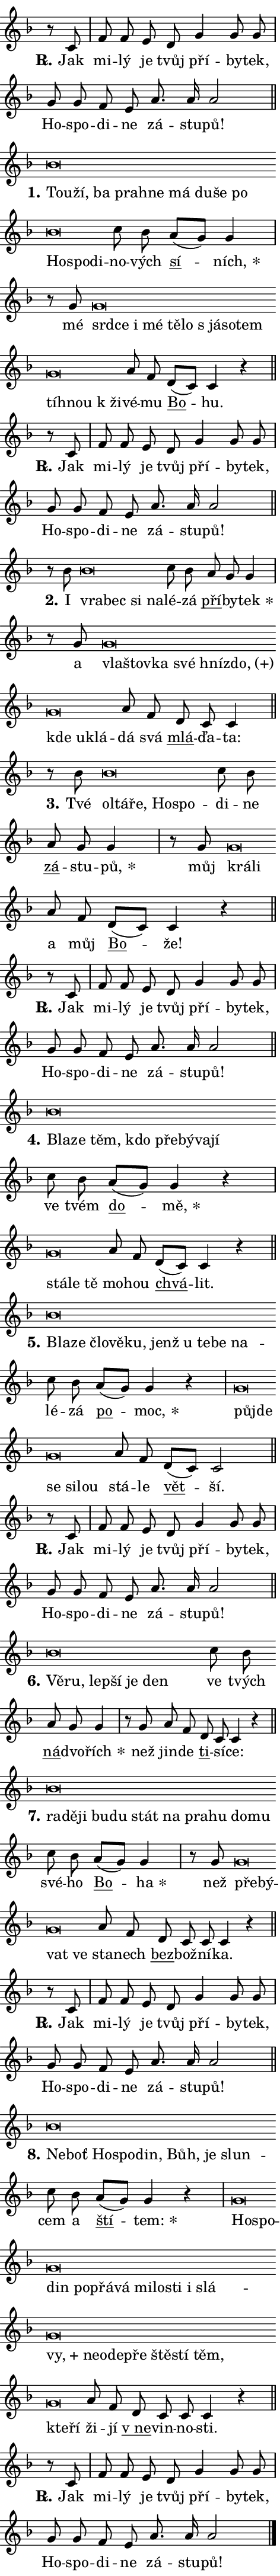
\version "2.24.0"
\header { tagline = "" }
\paper {
  indent = 0\cm
  top-margin = 0\cm
  right-margin = 0.13\cm % to fit lyric hyphens
  bottom-margin = 0\cm
  left-margin = 0\cm
  paper-width = 8\cm
  page-breaking = #ly:one-page-breaking
  system-system-spacing.basic-distance = #11
  score-system-spacing.basic-distance = #11
  ragged-last = ##f
}


%% Author: Thomas Morley
%% https://lists.gnu.org/archive/html/lilypond-user/2020-05/msg00002.html
#(define (line-position grob)
"Returns position of @var[grob} in current system:
   @code{'start}, if at first time-step
   @code{'end}, if at last time-step
   @code{'middle} otherwise
"
  (let* ((col (ly:item-get-column grob))
         (ln (ly:grob-object col 'left-neighbor))
         (rn (ly:grob-object col 'right-neighbor))
         (col-to-check-left (if (ly:grob? ln) ln col))
         (col-to-check-right (if (ly:grob? rn) rn col))
         (break-dir-left
           (and
             (ly:grob-property col-to-check-left 'non-musical #f)
             (ly:item-break-dir col-to-check-left)))
         (break-dir-right
           (and
             (ly:grob-property col-to-check-right 'non-musical #f)
             (ly:item-break-dir col-to-check-right))))
        (cond ((eqv? 1 break-dir-left) 'start)
              ((eqv? -1 break-dir-right) 'end)
              (else 'middle))))

#(define (tranparent-at-line-position vctor)
  (lambda (grob)
  "Relying on @code{line-position} select the relevant enry from @var{vctor}.
Used to determine transparency,"
    (case (line-position grob)
      ((end) (not (vector-ref vctor 0)))
      ((middle) (not (vector-ref vctor 1)))
      ((start) (not (vector-ref vctor 2))))))

noteHeadBreakVisibility =
#(define-music-function (break-visibility)(vector?)
"Makes @code{NoteHead}s transparent relying on @var{break-visibility}"
#{
  \override NoteHead.transparent =
    #(tranparent-at-line-position break-visibility)
#})

#(define delete-ledgers-for-transparent-note-heads
  (lambda (grob)
    "Reads whether a @code{NoteHead} is transparent.
If so this @code{NoteHead} is removed from @code{'note-heads} from
@var{grob}, which is supposed to be @code{LedgerLineSpanner}.
As a result ledgers are not printed for this @code{NoteHead}"
    (let* ((nhds-array (ly:grob-object grob 'note-heads))
           (nhds-list
             (if (ly:grob-array? nhds-array)
                 (ly:grob-array->list nhds-array)
                 '()))
           ;; Relies on the transparent-property being done before
           ;; Staff.LedgerLineSpanner.after-line-breaking is executed.
           ;; This is fragile ...
           (to-keep
             (remove
               (lambda (nhd)
                 (ly:grob-property nhd 'transparent #f))
               nhds-list)))
      ;; TODO find a better method to iterate over grob-arrays, similiar
      ;; to filter/remove etc for lists
      ;; For now rebuilt from scratch
      (set! (ly:grob-object grob 'note-heads)  '())
      (for-each
        (lambda (nhd)
          (ly:pointer-group-interface::add-grob grob 'note-heads nhd))
        to-keep))))

squashNotes = {
  \override NoteHead.X-extent = #'(-0.2 . 0.2)
  \override NoteHead.Y-extent = #'(-0.75 . 0)
  \override NoteHead.stencil =
    #(lambda (grob)
       (let ((pos (ly:grob-property grob 'staff-position)))
         (begin
           (if (< pos -7) (display "ERROR: Lower brevis then expected\n") (display ""))
           (if (<= pos -6) ly:text-interface::print ly:note-head::print))))
}
unSquashNotes = {
  \revert NoteHead.X-extent
  \revert NoteHead.Y-extent
  \revert NoteHead.stencil
}

hideNotes = \noteHeadBreakVisibility #begin-of-line-visible
unHideNotes = \noteHeadBreakVisibility #all-visible

% work-around for resetting accidentals
% https://lilypond.org/doc/v2.23/Documentation/notation/displaying-rhythms#unmetered-music
cadenzaMeasure = {
  \cadenzaOff
  \partial 1024 s1024
  \cadenzaOn
}

#(define-markup-command (accent layout props text) (markup?)
  "Underline accented syllable"
  (interpret-markup layout props
    #{\markup \override #'(offset . 4.3) \underline { #text }#}))

responsum = \markup \concat {
  "R" \hspace #-1.05 \path #0.1 #'((moveto 0 0.07) (lineto 0.9 0.8)) \hspace #0.05 "."
}

spaceSize = #0.6828661417322834 % exact space size for TeX Gyre Schola

\layout {
  \context {
    \Staff
    \remove "Time_signature_engraver"
    \override LedgerLineSpanner.after-line-breaking = #delete-ledgers-for-transparent-note-heads
  }
  \context {
    \Lyrics {
      \override LyricSpace.minimum-distance = \spaceSize
      \override LyricText.font-name = #"TeX Gyre Schola"
      \override LyricText.font-size = 1
      \override StanzaNumber.font-name = #"TeX Gyre Schola Bold"
      \override StanzaNumber.font-size = 1
    }
  }
  \context {
    \Score 
    \override NoteHead.text =
      #(lambda (grob) 
        (let ((pos (ly:grob-property grob 'staff-position)))
          #{\markup {
            \combine
              \halign #-0.55 \raise #(if (= pos -6) 0 0.5) \override #'(thickness . 2) \draw-line #'(3.2 . 0)
              \musicglyph "noteheads.sM1"
          }#}))
  }
}

% magnetic-lyrics.ily
%
%   written by
%     Jean Abou Samra <jean@abou-samra.fr>
%     Werner Lemberg <wl@gnu.org>
%
%   adapted by
%     Jiri Hon <jiri.hon@gmail.com>
%
% Version 2022-Apr-15

% https://www.mail-archive.com/lilypond-user@gnu.org/msg149350.html

#(define (Left_hyphen_pointer_engraver context)
   "Collect syllable-hyphen-syllable occurrences in lyrics and store
them in properties.  This engraver only looks to the left.  For
example, if the lyrics input is @code{foo -- bar}, it does the
following.

@itemize @bullet
@item
Set the @code{text} property of the @code{LyricHyphen} grob between
@q{foo} and @q{bar} to @code{foo}.

@item
Set the @code{left-hyphen} property of the @code{LyricText} grob with
text @q{foo} to the @code{LyricHyphen} grob between @q{foo} and
@q{bar}.
@end itemize

Use this auxiliary engraver in combination with the
@code{lyric-@/text::@/apply-@/magnetic-@/offset!} hook."
   (let ((hyphen #f)
         (text #f))
     (make-engraver
      (acknowledgers
       ((lyric-syllable-interface engraver grob source-engraver)
        (set! text grob)))
      (end-acknowledgers
       ((lyric-hyphen-interface engraver grob source-engraver)
        ;(when (not (grob::has-interface grob 'lyric-space-interface))
          (set! hyphen grob)));)
      ((stop-translation-timestep engraver)
       (when (and text hyphen)
         (ly:grob-set-object! text 'left-hyphen hyphen))
       (set! text #f)
       (set! hyphen #f)))))

#(define (lyric-text::apply-magnetic-offset! grob)
   "If the space between two syllables is less than the value in
property @code{LyricText@/.details@/.squash-threshold}, move the right
syllable to the left so that it gets concatenated with the left
syllable.

Use this function as a hook for
@code{LyricText@/.after-@/line-@/breaking} if the
@code{Left_@/hyphen_@/pointer_@/engraver} is active."
   (let ((hyphen (ly:grob-object grob 'left-hyphen #f)))
     (when hyphen
       (let ((left-text (ly:spanner-bound hyphen LEFT)))
         (when (grob::has-interface left-text 'lyric-syllable-interface)
           (let* ((common (ly:grob-common-refpoint grob left-text X))
                  (this-x-ext (ly:grob-extent grob common X))
                  (left-x-ext
                   (begin
                     ;; Trigger magnetism for left-text.
                     (ly:grob-property left-text 'after-line-breaking)
                     (ly:grob-extent left-text common X)))
                  ;; `delta` is the gap width between two syllables.
                  (delta (- (interval-start this-x-ext)
                            (interval-end left-x-ext)))
                  (details (ly:grob-property grob 'details))
                  (threshold (assoc-get 'squash-threshold details 0.2)))
             (when (< delta threshold)
               (let* (;; We have to manipulate the input text so that
                      ;; ligatures crossing syllable boundaries are not
                      ;; disabled.  For languages based on the Latin
                      ;; script this is essentially a beautification.
                      ;; However, for non-Western scripts it can be a
                      ;; necessity.
                      (lt (ly:grob-property left-text 'text))
                      (rt (ly:grob-property grob 'text))
                      (is-space (grob::has-interface hyphen 'lyric-space-interface))
                      (space (if is-space " " ""))
                      (extra-delta (if is-space spaceSize 0))
                      ;; Append new syllable.
                      (ltrt-space (if (and (string? lt) (string? rt))
                                (string-append lt space rt)
                                (make-concat-markup (list lt space rt))))
                      ;; Right-align `ltrt` to the right side.
                      (ltrt-space-markup (grob-interpret-markup
                               grob
                               (make-translate-markup
                                (cons (interval-length this-x-ext) 0)
                                (make-right-align-markup ltrt-space)))))
                 (begin
                   ;; Don't print `left-text`.
                   (ly:grob-set-property! left-text 'stencil #f)
                   ;; Set text and stencil (which holds all collected
                   ;; syllables so far) and shift it to the left.
                   (ly:grob-set-property! grob 'text ltrt-space)
                   (ly:grob-set-property! grob 'stencil ltrt-space-markup)
                   (ly:grob-translate-axis! grob (- (- delta extra-delta)) X))))))))))


#(define (lyric-hyphen::displace-bounds-first grob)
   ;; Make very sure this callback isn't triggered too early.
   (let ((left (ly:spanner-bound grob LEFT))
         (right (ly:spanner-bound grob RIGHT)))
     (ly:grob-property left 'after-line-breaking)
     (ly:grob-property right 'after-line-breaking)
     (ly:lyric-hyphen::print grob)))

squashThreshold = #0.4

\layout {
  \context {
    \Lyrics
    \consists #Left_hyphen_pointer_engraver
    \override LyricText.after-line-breaking =
      #lyric-text::apply-magnetic-offset!
    \override LyricHyphen.stencil = #lyric-hyphen::displace-bounds-first
    \override LyricText.details.squash-threshold = \squashThreshold
    \override LyricHyphen.minimum-distance = 0
    \override LyricHyphen.minimum-length = \squashThreshold
  }
}

squashText = \override LyricText.details.squash-threshold = 9999
unSquashText = \override LyricText.details.squash-threshold = \squashThreshold

leftText = \override LyricText.self-alignment-X = #LEFT
unLeftText = \revert LyricText.self-alignment-X

starOffset = #(lambda (grob) 
                (let ((x_offset (ly:self-alignment-interface::aligned-on-x-parent grob)))
                  (if (= x_offset 0) 0 (+ x_offset 1.2))))

star = #(define-music-function (syllable)(string?)
"Append star separator at the end of a syllable"
#{
  \once \override LyricText.X-offset = #starOffset
  \lyricmode { \markup {
    #syllable
    \override #'((font-name . "TeX Gyre Schola Bold")) \hspace #0.2 \lower #0.65 \larger "*"
  } }
#})

starAccent = #(define-music-function (syllable)(string?)
"Append star separator at the end of a syllable and make accent"
#{
  \once \override LyricText.X-offset = #starOffset
  \lyricmode { \markup {
    \accent #syllable
    \override #'((font-name . "TeX Gyre Schola Bold")) \hspace #0.2 \lower #0.65 \larger "*"
  } }
#})

breath = #(define-music-function (syllable)(string?)
"Append breathing indicator at the end of a syllable"
#{
  \lyricmode { \markup { #syllable "+" } }
#})

optionalBreath = #(define-music-function (syllable)(string?)
"Append optional breathing indicator at the end of a syllable"
#{
  \lyricmode { \markup { #syllable "(+)" } }
#})


\score {
    <<
        \new Voice = "melody" { \cadenzaOn \key f \major \relative { r8 c' \cadenzaMeasure \bar "|" f f e d \bar "" g4 g8 g \cadenzaMeasure \bar "|" g g f e \bar "" a8. a16 a2 \cadenzaMeasure \bar "||" \break } }
        \new Lyrics \lyricsto "melody" { \lyricmode { \set stanza = \responsum
Jak mi -- lý je tvůj pří -- by -- tek, Ho -- spo -- di -- ne zá -- stu -- pů! } }
    >>
    \layout {}
}

\score {
    <<
        \new Voice = "melody" { \cadenzaOn \key f \major \relative { \squashNotes bes'\breve*1/16 \hideNotes \breve*1/16 \bar "" \breve*1/16 \bar "" \breve*1/16 \bar "" \breve*1/16 \bar "" \breve*1/16 \bar "" \breve*1/16 \bar "" \breve*1/16 \bar "" \breve*1/16 \bar "" \breve*1/16 \bar "" \breve*1/16 \breve*1/16 \bar "" \unHideNotes \unSquashNotes c8 bes \bar "" a[( g)] g4 \cadenzaMeasure \bar "|" r8 g8 \squashNotes g\breve*1/16 \hideNotes \breve*1/16 \bar "" \breve*1/16 \bar "" \breve*1/16 \bar "" \breve*1/16 \bar "" \breve*1/16 \bar "" \breve*1/16 \bar "" \breve*1/16 \bar "" \breve*1/16 \bar "" \breve*1/16 \bar "" \breve*1/16 \breve*1/16 \bar "" \unHideNotes \unSquashNotes a8 f \bar "" d[( c)] c4 r \cadenzaMeasure \bar "||" \break } }
        \new Lyrics \lyricsto "melody" { \lyricmode { \set stanza = "1."
\leftText Tou -- \squashText ží, ba pra -- hne má du -- še po Ho -- spo -- di -- \unLeftText \unSquashText no -- vých \markup \accent sí -- \star ních, mé \leftText srd -- \squashText ce i mé tě -- lo "s já" -- so -- tem tíh -- nou "k ži" -- \unLeftText \unSquashText vé -- mu \markup \accent Bo -- hu. } }
    >>
    \layout {}
}

\score {
    <<
        \new Voice = "melody" { \cadenzaOn \key f \major \relative { r8 c' \cadenzaMeasure \bar "|" f f e d \bar "" g4 g8 g \cadenzaMeasure \bar "|" g g f e \bar "" a8. a16 a2 \cadenzaMeasure \bar "||" \break } }
        \new Lyrics \lyricsto "melody" { \lyricmode { \set stanza = \responsum
Jak mi -- lý je tvůj pří -- by -- tek, Ho -- spo -- di -- ne zá -- stu -- pů! } }
    >>
    \layout {}
}

\score {
    <<
        \new Voice = "melody" { \cadenzaOn \key f \major \relative { r8 bes'8 \squashNotes bes\breve*1/16 \hideNotes \breve*1/16 \bar "" \breve*1/16 \breve*1/16 \bar "" \unHideNotes \unSquashNotes c8 bes \bar "" a g g4 \cadenzaMeasure \bar "|" r8 g8 \squashNotes g\breve*1/16 \hideNotes \breve*1/16 \bar "" \breve*1/16 \bar "" \breve*1/16 \bar "" \breve*1/16 \bar "" \breve*1/16 \bar "" \breve*1/16 \bar "" \breve*1/16 \breve*1/16 \bar "" \unHideNotes \unSquashNotes a8 f \bar "" d c c4 \cadenzaMeasure \bar "||" \break } }
        \new Lyrics \lyricsto "melody" { \lyricmode { \set stanza = "2."
I \leftText vra -- \squashText bec si na -- \unLeftText \unSquashText lé -- zá \markup \accent pří -- by -- \star tek a \leftText vla -- \squashText štov -- ka své hníz -- \optionalBreath do, kde u -- klá -- \unLeftText \unSquashText dá svá \markup \accent mlá -- ďa -- ta: } }
    >>
    \layout {}
}

\score {
    <<
        \new Voice = "melody" { \cadenzaOn \key f \major \relative { r8 bes'8 \squashNotes bes\breve*1/16 \hideNotes \breve*1/16 \bar "" \breve*1/16 \bar "" \breve*1/16 \breve*1/16 \bar "" \unHideNotes \unSquashNotes c8 bes \bar "" a g g4 \cadenzaMeasure \bar "|" r8 g8 \squashNotes g\breve*1/16 \hideNotes \breve*1/16 \bar "" \unHideNotes \unSquashNotes a8 f \bar "" d[( c)] c4 r \cadenzaMeasure \bar "||" \break } }
        \new Lyrics \lyricsto "melody" { \lyricmode { \set stanza = "3."
Tvé \leftText ol -- \squashText tá -- ře, Ho -- spo -- \unLeftText \unSquashText di -- ne \markup \accent zá -- stu -- \star pů, můj \leftText krá -- \squashText li \unLeftText \unSquashText a můj \markup \accent Bo -- že! } }
    >>
    \layout {}
}

\score {
    <<
        \new Voice = "melody" { \cadenzaOn \key f \major \relative { r8 c' \cadenzaMeasure \bar "|" f f e d \bar "" g4 g8 g \cadenzaMeasure \bar "|" g g f e \bar "" a8. a16 a2 \cadenzaMeasure \bar "||" \break } }
        \new Lyrics \lyricsto "melody" { \lyricmode { \set stanza = \responsum
Jak mi -- lý je tvůj pří -- by -- tek, Ho -- spo -- di -- ne zá -- stu -- pů! } }
    >>
    \layout {}
}

\score {
    <<
        \new Voice = "melody" { \cadenzaOn \key f \major \relative { \squashNotes bes'\breve*1/16 \hideNotes \breve*1/16 \bar "" \breve*1/16 \bar "" \breve*1/16 \bar "" \breve*1/16 \bar "" \breve*1/16 \bar "" \breve*1/16 \breve*1/16 \bar "" \unHideNotes \unSquashNotes c8 bes \bar "" a[( g)] g4 r \cadenzaMeasure \bar "|" \squashNotes g\breve*1/16 \hideNotes \breve*1/16 \breve*1/16 \bar "" \unHideNotes \unSquashNotes a8 f \bar "" d[( c)] c4 r \cadenzaMeasure \bar "||" \break } }
        \new Lyrics \lyricsto "melody" { \lyricmode { \set stanza = "4."
\leftText Bla -- \squashText ze těm, kdo pře -- bý -- va -- jí \unLeftText \unSquashText ve tvém \markup \accent do -- \star mě, \leftText stá -- \squashText le tě \unLeftText \unSquashText mo -- hou \markup \accent chvá -- lit. } }
    >>
    \layout {}
}

\score {
    <<
        \new Voice = "melody" { \cadenzaOn \key f \major \relative { \squashNotes bes'\breve*1/16 \hideNotes \breve*1/16 \bar "" \breve*1/16 \bar "" \breve*1/16 \bar "" \breve*1/16 \bar "" \breve*1/16 \bar "" \breve*1/16 \bar "" \breve*1/16 \bar "" \breve*1/16 \breve*1/16 \bar "" \unHideNotes \unSquashNotes c8 bes \bar "" a[( g)] g4 r \cadenzaMeasure \bar "|" \squashNotes g\breve*1/16 \hideNotes \breve*1/16 \bar "" \breve*1/16 \bar "" \breve*1/16 \breve*1/16 \bar "" \unHideNotes \unSquashNotes a8 f \bar "" d[( c)] c2 \cadenzaMeasure \bar "||" \break } }
        \new Lyrics \lyricsto "melody" { \lyricmode { \set stanza = "5."
\leftText Bla -- \squashText ze člo -- vě -- ku, jenž u te -- be na -- \unLeftText \unSquashText lé -- zá \markup \accent po -- \star moc, \leftText půj -- \squashText de se si -- lou \unLeftText \unSquashText stá -- le \markup \accent vět -- ší. } }
    >>
    \layout {}
}

\score {
    <<
        \new Voice = "melody" { \cadenzaOn \key f \major \relative { r8 c' \cadenzaMeasure \bar "|" f f e d \bar "" g4 g8 g \cadenzaMeasure \bar "|" g g f e \bar "" a8. a16 a2 \cadenzaMeasure \bar "||" \break } }
        \new Lyrics \lyricsto "melody" { \lyricmode { \set stanza = \responsum
Jak mi -- lý je tvůj pří -- by -- tek, Ho -- spo -- di -- ne zá -- stu -- pů! } }
    >>
    \layout {}
}

\score {
    <<
        \new Voice = "melody" { \cadenzaOn \key f \major \relative { \squashNotes bes'\breve*1/16 \hideNotes \breve*1/16 \bar "" \breve*1/16 \bar "" \breve*1/16 \bar "" \breve*1/16 \breve*1/16 \bar "" \unHideNotes \unSquashNotes c8 bes \bar "" a g g4 \cadenzaMeasure \bar "|" r8 g8 a8 f \bar "" d c c4 r \cadenzaMeasure \bar "||" \break } }
        \new Lyrics \lyricsto "melody" { \lyricmode { \set stanza = "6."
\leftText Vě -- \squashText ru, lep -- ší je den \unLeftText \unSquashText ve tvých \markup \accent ná -- dvo -- \star řích než jin -- de \markup \accent ti -- sí -- ce: } }
    >>
    \layout {}
}

\score {
    <<
        \new Voice = "melody" { \cadenzaOn \key f \major \relative { \squashNotes bes'\breve*1/16 \hideNotes \breve*1/16 \bar "" \breve*1/16 \bar "" \breve*1/16 \bar "" \breve*1/16 \bar "" \breve*1/16 \bar "" \breve*1/16 \bar "" \breve*1/16 \bar "" \breve*1/16 \bar "" \breve*1/16 \breve*1/16 \bar "" \unHideNotes \unSquashNotes c8 bes \bar "" a[( g)] g4 \cadenzaMeasure \bar "|" r8 g8 \squashNotes g\breve*1/16 \hideNotes \breve*1/16 \bar "" \breve*1/16 \breve*1/16 \bar "" \unHideNotes \unSquashNotes a8 f \bar "" d c c c4 r \cadenzaMeasure \bar "||" \break } }
        \new Lyrics \lyricsto "melody" { \lyricmode { \set stanza = "7."
\leftText ra -- \squashText dě -- ji bu -- du stát na pra -- hu do -- mu \unLeftText \unSquashText své -- ho \markup \accent Bo -- \star ha než \leftText pře -- \squashText bý -- vat ve \unLeftText \unSquashText sta -- nech \markup \accent bez -- bož -- ní -- ka. } }
    >>
    \layout {}
}

\score {
    <<
        \new Voice = "melody" { \cadenzaOn \key f \major \relative { r8 c' \cadenzaMeasure \bar "|" f f e d \bar "" g4 g8 g \cadenzaMeasure \bar "|" g g f e \bar "" a8. a16 a2 \cadenzaMeasure \bar "||" \break } }
        \new Lyrics \lyricsto "melody" { \lyricmode { \set stanza = \responsum
Jak mi -- lý je tvůj pří -- by -- tek, Ho -- spo -- di -- ne zá -- stu -- pů! } }
    >>
    \layout {}
}

\score {
    <<
        \new Voice = "melody" { \cadenzaOn \key f \major \relative { \squashNotes bes'\breve*1/16 \hideNotes \breve*1/16 \bar "" \breve*1/16 \bar "" \breve*1/16 \bar "" \breve*1/16 \bar "" \breve*1/16 \bar "" \breve*1/16 \breve*1/16 \bar "" \unHideNotes \unSquashNotes c8 bes \bar "" a[( g)] g4 r \cadenzaMeasure \bar "|" \squashNotes g\breve*1/16 \hideNotes \breve*1/16 \bar "" \breve*1/16 \bar "" \breve*1/16 \bar "" \breve*1/16 \bar "" \breve*1/16 \bar "" \breve*1/16 \bar "" \breve*1/16 \bar "" \breve*1/16 \bar "" \breve*1/16 \bar "" \breve*1/16 \bar "" \breve*1/16 \bar "" \breve*1/16 \bar "" \breve*1/16 \bar "" \breve*1/16 \bar "" \breve*1/16 \bar "" \breve*1/16 \bar "" \breve*1/16 \bar "" \breve*1/16 \bar "" \breve*1/16 \breve*1/16 \bar "" \unHideNotes \unSquashNotes a8 f \bar "" d c c c4 r \cadenzaMeasure \bar "||" \break } }
        \new Lyrics \lyricsto "melody" { \lyricmode { \set stanza = "8."
\leftText Ne -- \squashText boť Ho -- spo -- din, Bůh, je slun -- \unLeftText \unSquashText cem a \markup \accent ští -- \star tem: \leftText Ho -- \squashText spo -- din po -- přá -- vá mi -- lo -- sti i slá -- \breath "vy," ne -- o -- de -- pře ště -- stí těm, kte -- ří \unLeftText \unSquashText ži -- jí \markup \accent "v ne" -- vin -- no -- sti. } }
    >>
    \layout {}
}

\score {
    <<
        \new Voice = "melody" { \cadenzaOn \key f \major \relative { r8 c' \cadenzaMeasure \bar "|" f f e d \bar "" g4 g8 g \cadenzaMeasure \bar "|" g g f e \bar "" a8. a16 a2 \cadenzaMeasure \bar "||" \break } \bar "|." }
        \new Lyrics \lyricsto "melody" { \lyricmode { \set stanza = \responsum
Jak mi -- lý je tvůj pří -- by -- tek, Ho -- spo -- di -- ne zá -- stu -- pů! } }
    >>
    \layout {}
}
